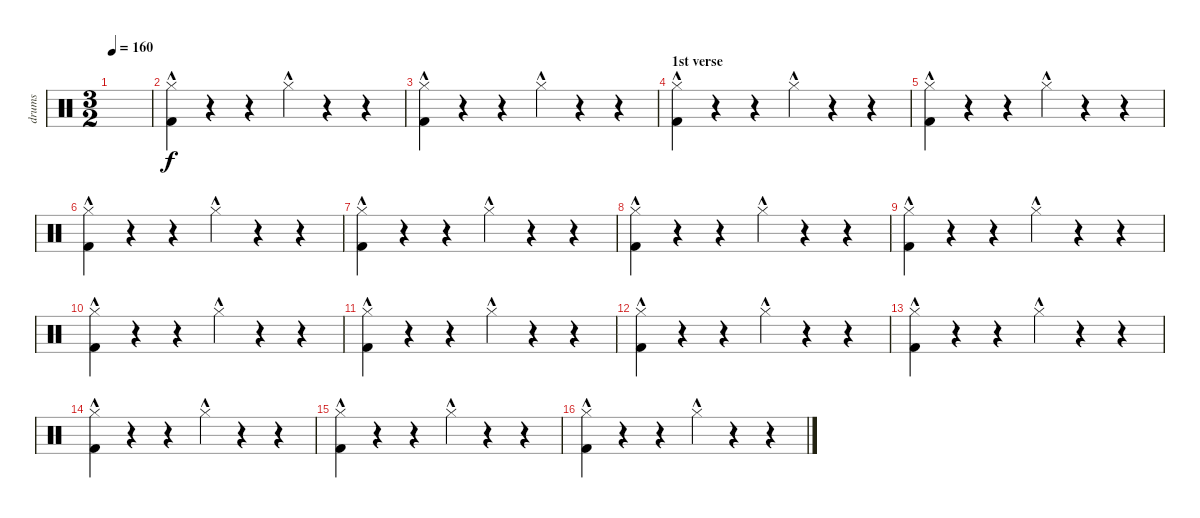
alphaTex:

\track ("drums" "drums") {instrument percussion}
\staff {score}
\articulation defaults
\ts (3 2)
\tempo 160
\clef neutral
\ks c
|
("Kick (hit) 2"{hac} "Hi-Hat (closed)"{hac}).4 r.4 r.4 "Hi-Hat (closed)"{hac}.4 r.4 r.4 |
("Kick (hit) 2"{hac} "Hi-Hat (closed)"{hac}).4 r.4 r.4 "Hi-Hat (closed)"{hac}.4 r.4 r.4 |
\section ("" "1st verse")
("Kick (hit) 2"{hac} "Hi-Hat (closed)"{hac}).4 r.4 r.4 "Hi-Hat (closed)"{hac}.4 r.4 r.4 |
("Kick (hit) 2"{hac} "Hi-Hat (closed)"{hac}).4 r.4 r.4 "Hi-Hat (closed)"{hac}.4 r.4 r.4 |
("Kick (hit) 2"{hac} "Hi-Hat (closed)"{hac}).4 r.4 r.4 "Hi-Hat (closed)"{hac}.4 r.4 r.4 |
("Kick (hit) 2"{hac} "Hi-Hat (closed)"{hac}).4 r.4 r.4 "Hi-Hat (closed)"{hac}.4 r.4 r.4 |
("Kick (hit) 2"{hac} "Hi-Hat (closed)"{hac}).4 r.4 r.4 "Hi-Hat (closed)"{hac}.4 r.4 r.4 |
("Kick (hit) 2"{hac} "Hi-Hat (closed)"{hac}).4 r.4 r.4 "Hi-Hat (closed)"{hac}.4 r.4 r.4 |
("Kick (hit) 2"{hac} "Hi-Hat (closed)"{hac}).4 r.4 r.4 "Hi-Hat (closed)"{hac}.4 r.4 r.4 |
("Kick (hit) 2"{hac} "Hi-Hat (closed)"{hac}).4 r.4 r.4 "Hi-Hat (closed)"{hac}.4 r.4 r.4 |
("Kick (hit) 2"{hac} "Hi-Hat (closed)"{hac}).4 r.4 r.4 "Hi-Hat (closed)"{hac}.4 r.4 r.4 |
("Kick (hit) 2"{hac} "Hi-Hat (closed)"{hac}).4 r.4 r.4 "Hi-Hat (closed)"{hac}.4 r.4 r.4 |
("Kick (hit) 2"{hac} "Hi-Hat (closed)"{hac}).4 r.4 r.4 "Hi-Hat (closed)"{hac}.4 r.4 r.4 |
("Kick (hit) 2"{hac} "Hi-Hat (closed)"{hac}).4 r.4 r.4 "Hi-Hat (closed)"{hac}.4 r.4 r.4 |
("Kick (hit) 2"{hac} "Hi-Hat (closed)"{hac}).4 r.4 r.4 "Hi-Hat (closed)"{hac}.4 r.4 r.4
